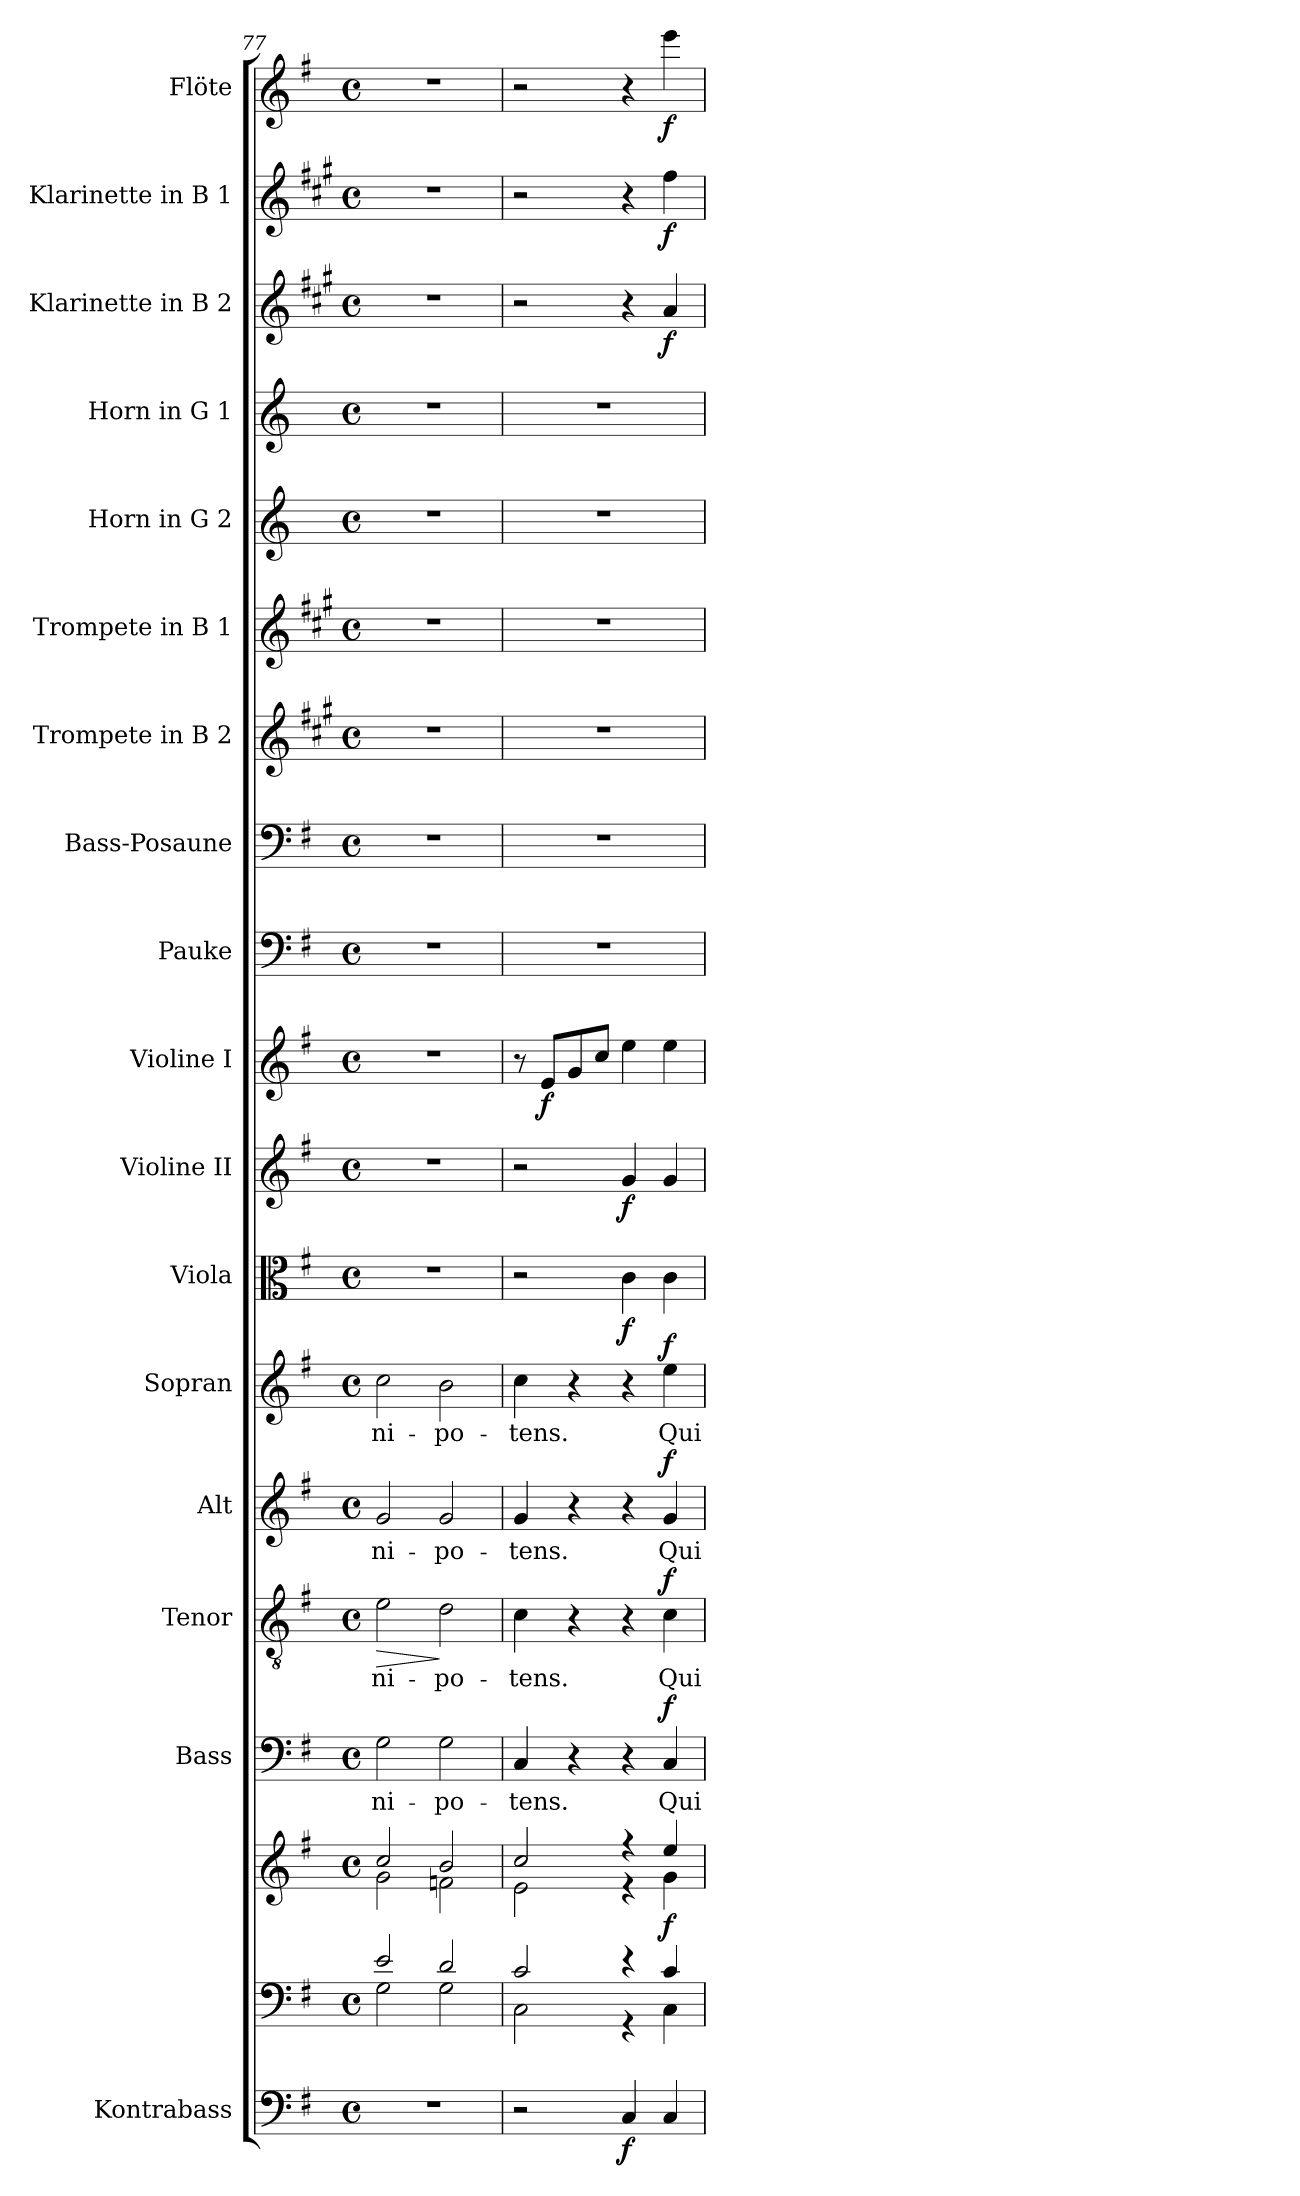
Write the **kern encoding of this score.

**kern	**dynam	**kern	**kern	**dynam	**kern	**text	**dynam	**kern	**text	**dynam	**kern	**text	**dynam	**kern	**text	**dynam	**kern	**dynam	**kern	**dynam	**kern	**dynam	**kern	**kern	**kern	**kern	**kern	**kern	**kern	**dynam	**kern	**dynam	**kern	**dynam
*part18	*part18	*part17	*part17	*part17	*part16	*part16	*part16	*part15	*part15	*part15	*part14	*part14	*part14	*part13	*part13	*part13	*part12	*part12	*part11	*part11	*part10	*part10	*part9	*part8	*part7	*part6	*part5	*part4	*part3	*part3	*part2	*part2	*part1	*part1
*staff19	*staff19	*staff18	*staff17	*staff17/18	*staff16	*staff16	*staff16	*staff15	*staff15	*staff15	*staff14	*staff14	*staff14	*staff13	*staff13	*staff13	*staff12	*staff12	*staff11	*staff11	*staff10	*staff10	*staff9	*staff8	*staff7	*staff6	*staff5	*staff4	*staff3	*staff3	*staff2	*staff2	*staff1	*staff1
*I"Kontrabass	*	*	*	*	*I"Bass	*	*	*I"Tenor	*	*	*I"Alt	*	*	*I"Sopran	*	*	*I"Viola	*	*I"Violine II	*	*I"Violine I	*	*I"Pauke	*I"Bass-Posaune	*I"Trompete in B 2	*I"Trompete in B 1	*I"Horn in G 2	*I"Horn in G 1	*I"Klarinette in B 2	*	*I"Klarinette in B 1	*	*I"Flöte	*
*I'Kb.	*	*	*	*	*I'B	*	*	*I'T	*	*	*I'A	*	*	*I'S	*	*	*I'Vla.	*	*I'Vl. II	*	*I'Vl. I	*	*I'Pk.	*I'B. Pos.	*	*	*I'Hrn. 2	*I'Hrn. 1	*	*	*	*	*I'Fl.	*
*clefF4	*	*clefF4	*clefG2	*	*clefF4	*	*	*clefGv2	*	*	*clefG2	*	*	*clefG2	*	*	*clefC3	*	*clefG2	*	*clefG2	*	*clefF4	*clefF4	*clefG2	*clefG2	*clefG2	*clefG2	*clefG2	*	*clefG2	*	*clefG2	*
*ITrd7c12	*	*	*	*	*	*	*	*	*	*	*	*	*	*	*	*	*	*	*	*	*	*	*	*	*ITrd1c2	*ITrd1c2	*ITrd3c5	*ITrd3c5	*ITrd1c2	*	*ITrd1c2	*	*	*
*k[f#]	*	*k[f#]	*k[f#]	*	*k[f#]	*	*	*k[f#]	*	*	*k[f#]	*	*	*k[f#]	*	*	*k[f#]	*	*k[f#]	*	*k[f#]	*	*k[f#]	*k[f#]	*k[f#]	*k[f#]	*k[f#]	*k[f#]	*k[f#]	*	*k[f#]	*	*k[f#]	*
*G:	*	*G:	*G:	*	*G:	*	*	*G:	*	*	*G:	*	*	*G:	*	*	*G:	*	*G:	*	*G:	*	*G:	*G:	*G:	*G:	*G:	*G:	*G:	*	*G:	*	*G:	*
*M4/4	*	*M4/4	*M4/4	*	*M4/4	*	*	*M4/4	*	*	*M4/4	*	*	*M4/4	*	*	*M4/4	*	*M4/4	*	*M4/4	*	*M4/4	*M4/4	*M4/4	*M4/4	*M4/4	*M4/4	*M4/4	*	*M4/4	*	*M4/4	*
*met(c)	*	*met(c)	*met(c)	*	*met(c)	*	*	*met(c)	*	*	*met(c)	*	*	*met(c)	*	*	*met(c)	*	*met(c)	*	*met(c)	*	*met(c)	*met(c)	*met(c)	*met(c)	*met(c)	*met(c)	*met(c)	*	*met(c)	*	*met(c)	*
=77	=77	=77	=77	=77	=77	=77	=77	=77	=77	=77	=77	=77	=77	=77	=77	=77	=77	=77	=77	=77	=77	=77	=77	=77	=77	=77	=77	=77	=77	=77	=77	=77	=77	=77
*	*	*^	*^	*	*	*	*	*	*	*	*	*	*	*	*	*	*	*	*	*	*	*	*	*	*	*	*	*	*	*	*	*	*	*
!	!	!	!	!	!	!	!	!LO:LY:b	!	!	!LO:LY:b	!LO:HP:b	!	!LO:LY:b	!	!	!LO:LY:b	!	!	!	!	!	!	!	!	!	!	!	!	!	!	!	!	!	!	!
1r	.	2e/	2G\	2cc/	2g\	.	2G\	-ni-	.	2e\	-ni-	>	2g/	-ni-	.	2cc\	-ni-	.	1r	.	1r	.	1r	.	1r	1r	1r	1r	1r	1r	1r	.	1r	.	1r	.
!	!	!	!	!	!	!	!	!LO:LY:b	!	!	!LO:LY:b	!	!	!LO:LY:b	!	!	!LO:LY:b	!	!	!	!	!	!	!	!	!	!	!	!	!	!	!	!	!	!	!
.	.	2d/	2G\	2b/	2fn\	.	2G\	-po-	.	2d\	-po-	]	2g/	-po-	.	2b\	-po-	.	.	.	.	.	.	.	.	.	.	.	.	.	.	.	.	.	.	.
=78	=78	=78	=78	=78	=78	=78	=78	=78	=78	=78	=78	=78	=78	=78	=78	=78	=78	=78	=78	=78	=78	=78	=78	=78	=78	=78	=78	=78	=78	=78	=78	=78	=78	=78	=78	=78
!	!	!	!	!	!	!	!	!LO:LY:b	!	!	!LO:LY:b	!	!	!LO:LY:b	!	!	!LO:LY:b	!	!	!	!	!	!	!	!	!	!	!	!	!	!	!	!	!	!	!
2r	.	2c/	2C\	2cc/	2e\	.	4C/	-tens.	.	4c\	-tens.	.	4g/	-tens.	.	4cc\	-tens.	.	2r	.	2r	.	8r	.	1r	1r	1r	1r	1r	1r	2r	.	2r	.	2r	.
!	!	!	!	!	!	!	!	!	!	!	!	!	!	!	!	!	!	!	!	!	!	!	!	!LO:DY:b	!	!	!	!	!	!	!	!	!	!	!	!
.	.	.	.	.	.	.	.	.	.	.	.	.	.	.	.	.	.	.	.	.	.	.	8e/L	f	.	.	.	.	.	.	.	.	.	.	.	.
.	.	.	.	.	.	.	4r	.	.	4r	.	.	4r	.	.	4r	.	.	.	.	.	.	8g/	.	.	.	.	.	.	.	.	.	.	.	.	.
.	.	.	.	.	.	.	.	.	.	.	.	.	.	.	.	.	.	.	.	.	.	.	8cc/J	.	.	.	.	.	.	.	.	.	.	.	.	.
!	!LO:DY:b	!	!	!	!	!	!	!	!	!	!	!	!	!	!	!	!	!	!	!LO:DY:b	!	!LO:DY:b	!	!	!	!	!	!	!	!	!	!	!	!	!	!
4CC/	f	4r	4r	4r	4r	.	4r	.	.	4r	.	.	4r	.	.	4r	.	.	4c\	f	4g/	f	4ee\	.	.	.	.	.	.	.	4r	.	4r	.	4r	.
!	!	!	!	!	!	!LO:DY:b	!	!LO:LY:b	!LO:DY:a	!	!LO:LY:b	!LO:DY:a	!	!LO:LY:b	!LO:DY:a	!	!LO:LY:b	!LO:DY:a	!	!	!	!	!	!	!	!	!	!	!	!	!	!LO:DY:b	!	!LO:DY:b	!	!LO:DY:b
4CC/	.	4c/	4C\	4ee/	4g\	f	4C/	Qui	f	4c\	Qui	f	4g/	Qui	f	4ee\	Qui	f	4c\	.	4g/	.	4ee\	.	.	.	.	.	.	.	4g/	f	4ee\	f	4eee\	f
*	*	*v	*v	*	*	*	*	*	*	*	*	*	*	*	*	*	*	*	*	*	*	*	*	*	*	*	*	*	*	*	*	*	*	*	*	*
*	*	*	*v	*v	*	*	*	*	*	*	*	*	*	*	*	*	*	*	*	*	*	*	*	*	*	*	*	*	*	*	*	*	*	*	*
=	=	=	=	=	=	=	=	=	=	=	=	=	=	=	=	=	=	=	=	=	=	=	=	=	=	=	=	=	=	=	=	=	=	=
*-	*-	*-	*-	*-	*-	*-	*-	*-	*-	*-	*-	*-	*-	*-	*-	*-	*-	*-	*-	*-	*-	*-	*-	*-	*-	*-	*-	*-	*-	*-	*-	*-	*-	*-
